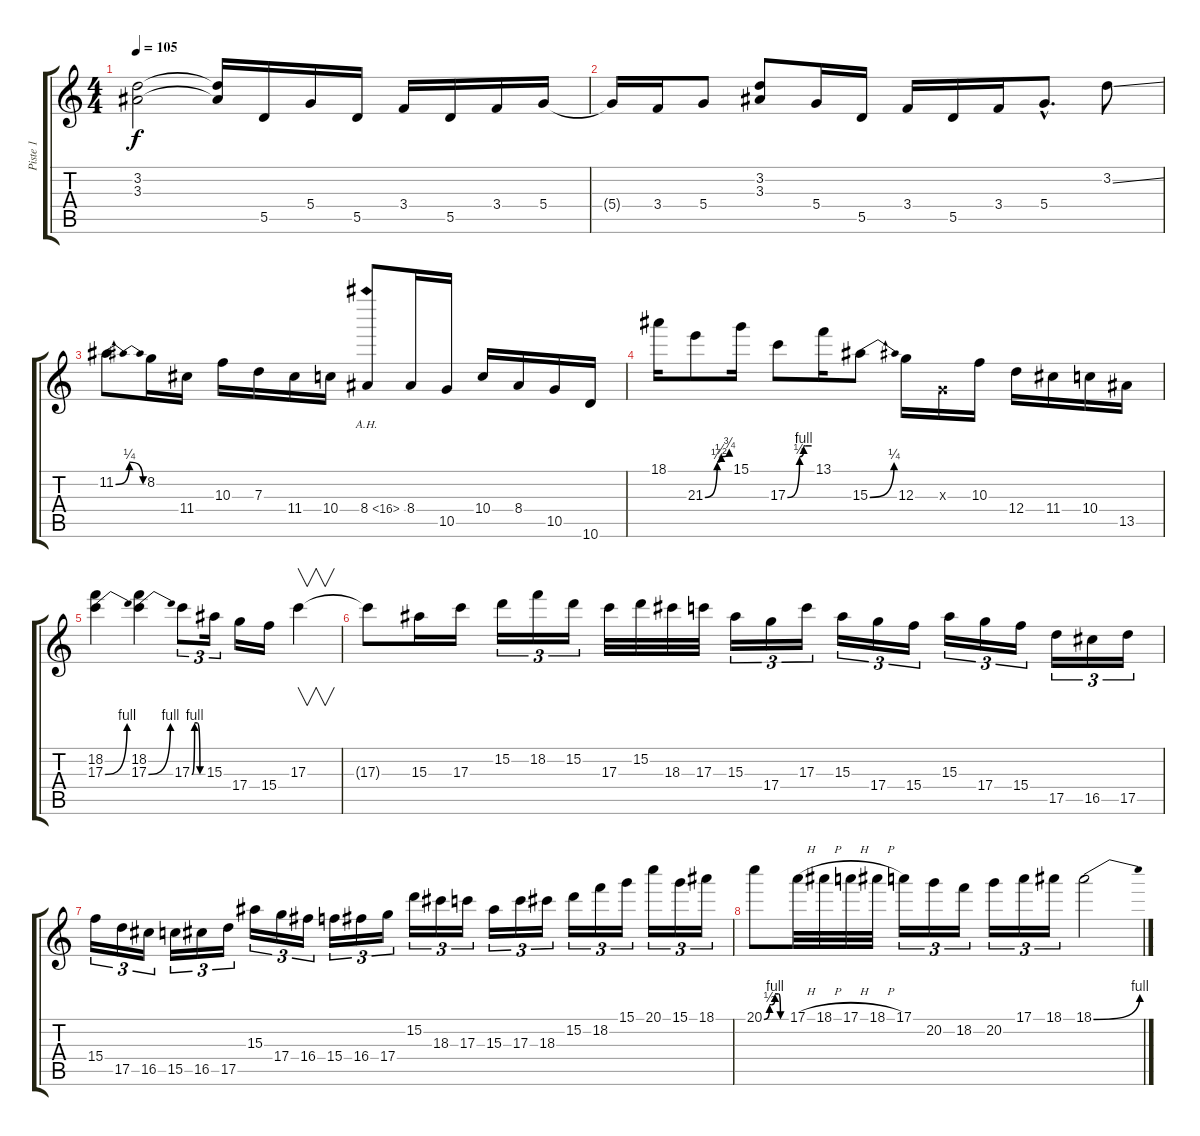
\track ("Piste 1" "Piste 1") {instrument overdrivenguitar}
\staff {score tabs}
\tuning (E4 B3 G3 D3 A2 E2) {hide}
\ts (4 4)
\tempo 105
\clef g2
\ks c
(3.2 3.3).2{dy f instrument overdrivenguitar} (3.2{t} 3.3{t}).16 5.5.16 5.4.16 5.5.16 3.4.16 5.5.16 3.4.16 5.4.16 |
5.4{t}.16 3.4.16 5.4.8 (3.2 3.3).8 5.4.16 5.5.16 3.4.16 5.5.16 3.4.16 5.4{hac}.8{d} 3.2{ss}.8 |
11.2{be (bendrelease 0 0 30 1 30 1 60 0)}.8 8.2.16 11.4.16 10.3.16 7.3.16 11.4.16 10.4.16 8.4{ah 8}.8 8.4.16 10.5.16 10.4.16 8.4.16 10.5.16 10.6.16 |
18.1.16 21.3{be (custom 0 0 30 1 40 2 60 3)}.8 15.1.16 17.3{be (custom 0 0 30 2 40 4 45 4 60 4)}.8 13.1.16 15.3{be (bend 0 0 60 1)}.8 12.3.16 0.3{x}.16 10.3.16 12.4.16 11.4.16 10.4.16 13.5.16 |
(18.2 17.3{be (bend 0 0 60 4)}).4 (18.2 17.3{be (bend 0 0 60 4)}).4 17.3{be (custom 0 0 15 4 30 4 45 0 60 0)}.8{tu (3 2)} 15.3.16{tu (3 2)} 17.4.16 15.4.16 17.3.4{v} |
17.3{t}.8 15.3.16 17.3.16 15.2.16{tu (3 2)} 18.2.16{tu (3 2)} 15.2.16{tu (3 2)} 17.3.32 15.2.32 18.3.32 17.3.32 15.3.16{tu (3 2)} 17.4.16{tu (3 2)} 17.3.16{tu (3 2)} 15.3.16{tu (3 2)} 17.4.16{tu (3 2)} 15.4.16{tu (3 2)} 15.3.16{tu (3 2)} 17.4.16{tu (3 2)} 15.4.16{tu (3 2)} 17.5.16{tu (3 2)} 16.5.16{tu (3 2)} 17.5.16{tu (3 2)} |
15.4.16{tu (3 2)} 17.5.16{tu (3 2)} 16.5.16{tu (3 2)} 15.5.16{tu (3 2)} 16.5.16{tu (3 2)} 17.5.16{tu (3 2)} 15.3.16{tu (3 2)} 17.4.16{tu (3 2)} 16.4.16{tu (3 2)} 15.4.16{tu (3 2)} 16.4.16{tu (3 2)} 17.4.16{tu (3 2)} 15.2.16{tu (3 2)} 18.3.16{tu (3 2)} 17.3.16{tu (3 2)} 15.3.16{tu (3 2)} 17.3.16{tu (3 2)} 18.3.16{tu (3 2)} 15.2.16{tu (3 2)} 18.2.16{tu (3 2)} 15.1.16{tu (3 2)} 20.1.16{tu (3 2)} 15.1.16{tu (3 2)} 18.1.16{tu (3 2)} |
20.1{be (custom 0 0 15 2 20 2 30 4 40 4 45 0 60 0)}.8 17.1{h}.32 18.1{h}.32 17.1{h}.32 18.1{h}.32 17.1.16{tu (3 2)} 20.2.16{tu (3 2)} 18.2.16{tu (3 2)} 20.2.16{tu (3 2)} 17.1.16{tu (3 2)} 18.1.16{tu (3 2)} 18.1{be (bend 0 0 60 4)}.2
